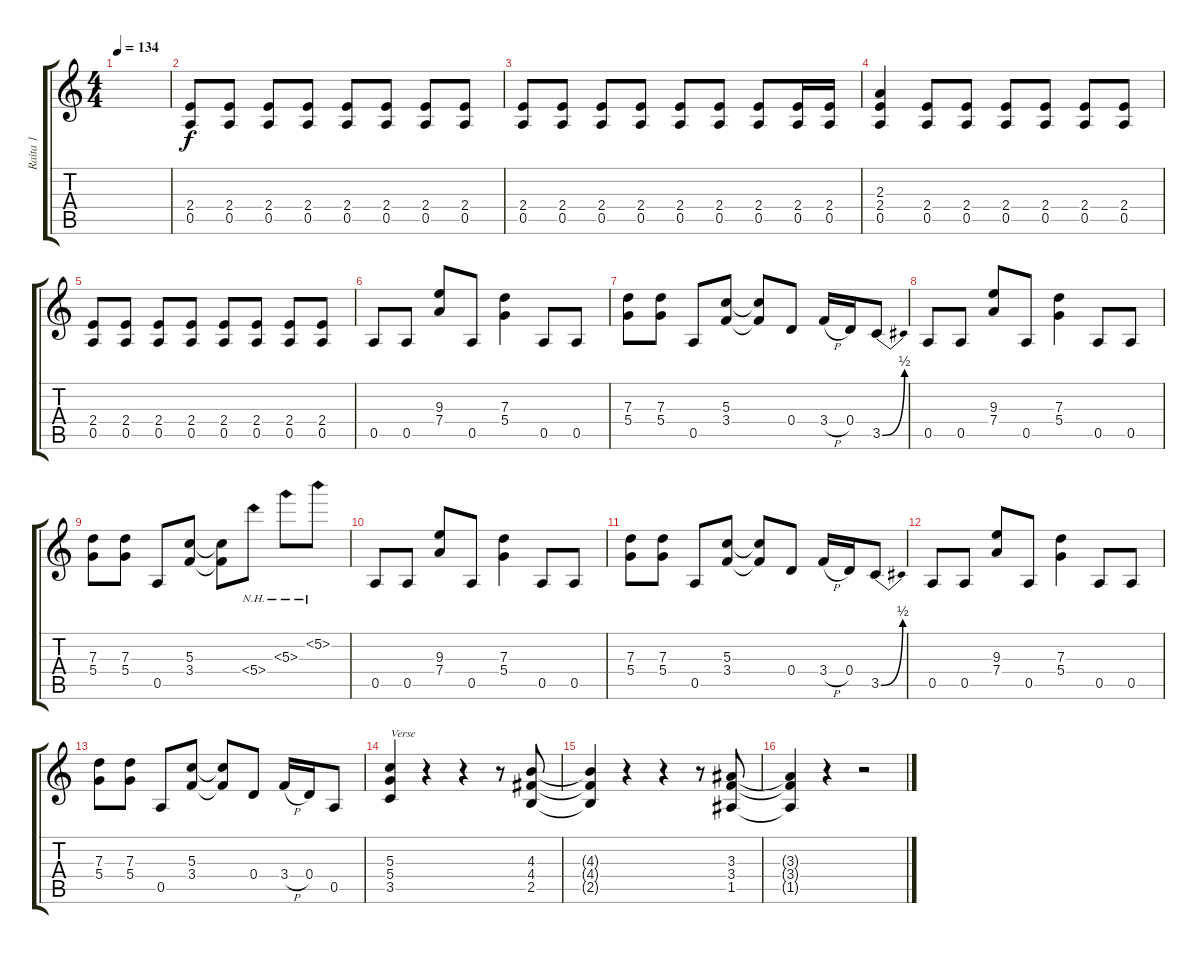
\track ("Raita 1" "Raita 1") {instrument distortionguitar}
\staff {score tabs}
\tuning (E4 B3 G3 D3 A2 E2) {hide}
\ts (4 4)
\tempo 134
\clef g2
\ks c
|
(2.4 0.5).8 (2.4 0.5).8 (2.4 0.5).8 (2.4 0.5).8 (2.4 0.5).8 (2.4 0.5).8 (2.4 0.5).8 (2.4 0.5).8 |
(2.4 0.5).8 (2.4 0.5).8 (2.4 0.5).8 (2.4 0.5).8 (2.4 0.5).8 (2.4 0.5).8 (2.4 0.5).8 (2.4 0.5).16 (2.4 0.5).16 |
(2.3 2.4 0.5).4 (2.4 0.5).8 (2.4 0.5).8 (2.4 0.5).8 (2.4 0.5).8 (2.4 0.5).8 (2.4 0.5).8 |
(2.4 0.5).8 (2.4 0.5).8 (2.4 0.5).8 (2.4 0.5).8 (2.4 0.5).8 (2.4 0.5).8 (2.4 0.5).8 (2.4 0.5).8 |
0.5.8 0.5.8 (9.3 7.4).8 0.5.8 (7.3 5.4).4 0.5.8 0.5.8 |
(7.3 5.4).8 (7.3 5.4).8 0.5.8 (5.3 3.4).8 (5.3{t} 3.4{t}).8 0.4.8 3.4{h}.16 0.4.16 3.5{be (bend 0 0 60 2)}.8 |
0.5.8 0.5.8 (9.3 7.4).8 0.5.8 (7.3 5.4).4 0.5.8 0.5.8 |
(7.3 5.4).8 (7.3 5.4).8 0.5.8 (5.3 3.4).8 (5.3{t} 3.4{t}).8 5.4{nh}.8 5.3{nh}.8 5.2{nh}.8 |
0.5.8 0.5.8 (9.3 7.4).8 0.5.8 (7.3 5.4).4 0.5.8 0.5.8 |
(7.3 5.4).8 (7.3 5.4).8 0.5.8 (5.3 3.4).8 (5.3{t} 3.4{t}).8 0.4.8 3.4{h}.16 0.4.16 3.5{be (bend 0 0 60 2)}.8 |
0.5.8 0.5.8 (9.3 7.4).8 0.5.8 (7.3 5.4).4 0.5.8 0.5.8 |
(7.3 5.4).8 (7.3 5.4).8 0.5.8 (5.3 3.4).8 (5.3{t} 3.4{t}).8 0.4.8 3.4{h}.16 0.4.16 0.5.8 |
(5.3 5.4 3.5).4{txt "Verse"} r.4 r.4 r.8 (4.3 4.4 2.5).8 |
(4.3{t} 4.4{t} 2.5{t}).4 r.4 r.4 r.8 (3.3 3.4 1.5).8 |
(3.3{t} 3.4{t} 1.5{t}).4 r.4 r.2
